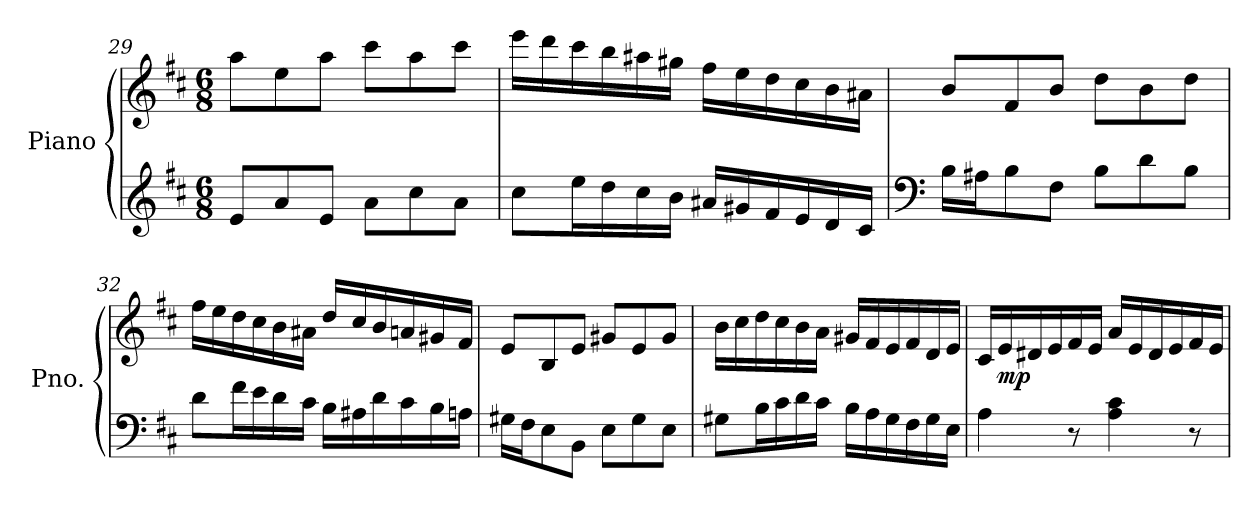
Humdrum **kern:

**kern	**kern	**dynam
*part1	*part1	*part1
*staff2	*staff1	*staff1/2
*I"Piano	*	*
*I'Pno.	*	*
!!LO:PB:g=z
*clefG2	*clefG2	*
*k[f#c#]	*k[f#c#]	*
*M6/8	*M6/8	*
=29	=29	=29
8e/L	8aa\L	.
8a/	8ee\	.
8e/J	8aa\J	.
8a\L	8ccc#\L	.
8cc#\	8aa\	.
8a\J	8ccc#\J	.
=30	=30	=30
8cc#\L	16eee\LL	.
.	16ddd\	.
16ee\L	16ccc#\	.
16dd\	16bb\	.
16cc#\	16aa#X\	.
16b\JJ	16gg#X\JJ	.
16a#X/LL	16ff#\LL	.
16g#X/	16ee\	.
16f#/	16dd\	.
16e/	16cc#\	.
16d/	16b\	.
16c#/JJ	16a#X\JJ	.
=31	=31	=31
*clefF4	*	*
16B\LL	8b/L	.
16A#X\J	.	.
8B\	8f#/	.
8F#\J	8b/J	.
8B\L	8dd\L	.
8d\	8b\	.
8B\J	8dd\J	.
=32	=32	=32
8d\L	16ff#\LL	.
.	16ee\	.
16f#\L	16dd\	.
16e\	16cc#\	.
16d\	16b\	.
16c#\JJ	16a#X\JJ	.
16B\LL	16dd/LL	.
16A#X\	16cc#/	.
16d\	16b/	.
16c#\	16an/	.
16B\	16g#X/	.
16An\JJ	16f#/JJ	.
!!LO:LB:g=z
=33	=33	=33
16G#X\LL	8e/L	.
16F#\J	.	.
8E\	8B/	.
8BB\J	8e/J	.
8E\L	8g#X/L	.
8G#\	8e/	.
8E\J	8g#/J	.
=34	=34	=34
8G#X\L	16b\LL	.
.	16cc#\	.
16B\L	16dd\	.
16c#\	16cc#\	.
16d\	16b\	.
16c#\JJ	16a\JJ	.
16B\LL	16g#X/LL	.
16A\	16f#/	.
16G#\	16e/	.
16F#\	16f#/	.
16G#\	16d/	.
16E\JJ	16e/JJ	.
=35	=35	=35
4A\	16c#/LL	.
!	!	!LO:DY:b
.	16e/	mp
.	16d#X/	.
.	16e/	.
8r	16f#/	.
.	16e/JJ	.
4A\ 4c#\	16a/LL	.
.	16e/	.
.	16d#/	.
.	16e/	.
8r	16f#/	.
.	16e/JJ	.
=	=	=
*-	*-	*-
